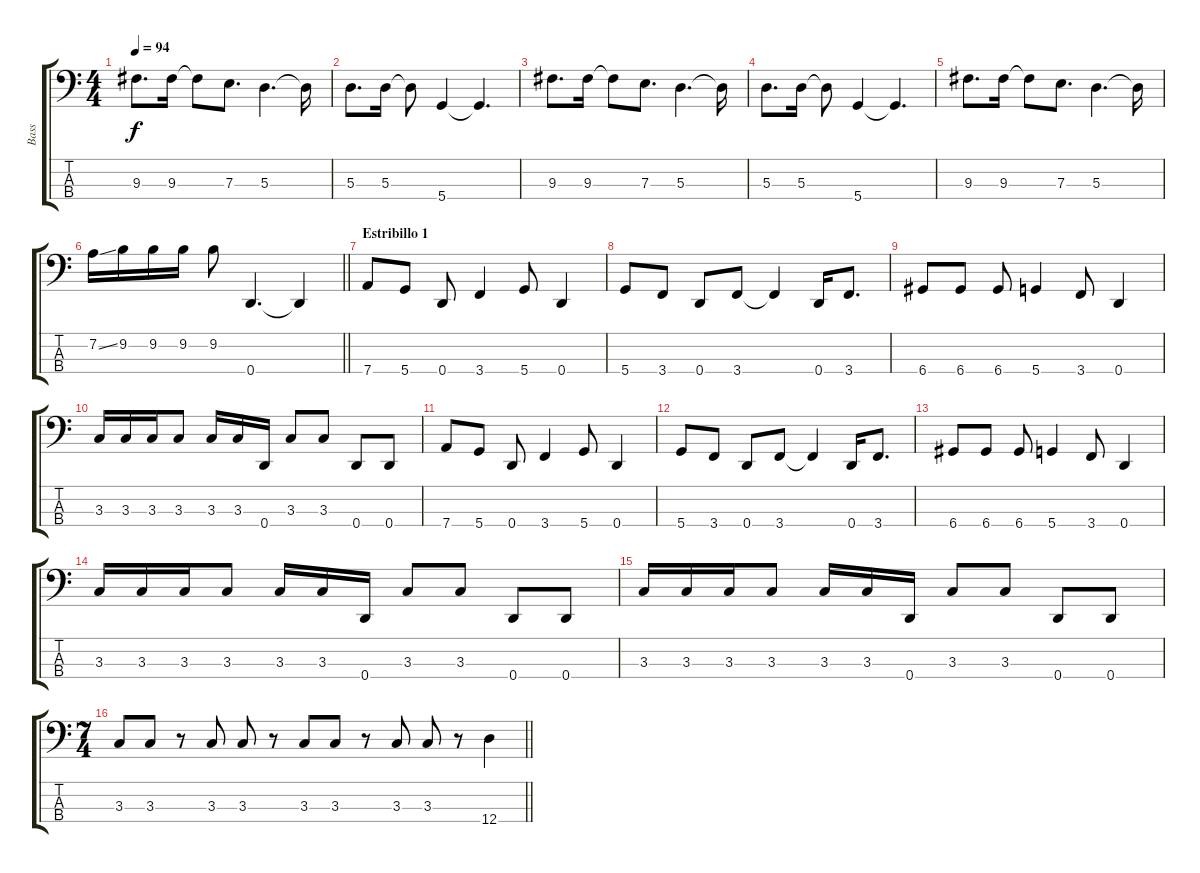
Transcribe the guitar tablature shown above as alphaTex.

\track ("Bass" "Bass") {instrument electricbassfinger}
\staff {score tabs}
\tuning (G2 D2 A1 D1) {hide}
\ts (4 4)
\tempo 94
\clef f4
\ks c
9.3.8{d dy f} 9.3.16 9.3{t}.8 7.3.8{d} 5.3.4{d} 5.3{t}.16 |
5.3.8{d} 5.3.16 5.3{t}.8 5.4.4 5.4{t}.4{d} |
9.3.8{d} 9.3.16 9.3{t}.8 7.3.8{d} 5.3.4{d} 5.3{t}.16 |
5.3.8{d} 5.3.16 5.3{t}.8 5.4.4 5.4{t}.4{d} |
9.3.8{d} 9.3.16 9.3{t}.8 7.3.8{d} 5.3.4{d} 5.3{t}.16 |
\barLineRight lightlight
7.2{ss}.16 9.2.16 9.2.16 9.2.16 9.2.8 0.4.4{d} 0.4{t}.4 |
\section ("" "Estribillo 1")
7.4.8 5.4.8 0.4.8 3.4.4 5.4.8 0.4.4 |
5.4.8 3.4.8 0.4.8 3.4.8 3.4{t}.4 0.4.16 3.4.8{d} |
6.4.8 6.4.8 6.4.8 5.4.4 3.4.8 0.4.4 |
3.3.16 3.3.16 3.3.16 3.3.8 3.3.16 3.3.16 0.4.16 3.3.8 3.3.8 0.4.8 0.4.8 |
7.4.8 5.4.8 0.4.8 3.4.4 5.4.8 0.4.4 |
5.4.8 3.4.8 0.4.8 3.4.8 3.4{t}.4 0.4.16 3.4.8{d} |
6.4.8 6.4.8 6.4.8 5.4.4 3.4.8 0.4.4 |
3.3.16 3.3.16 3.3.16 3.3.8 3.3.16 3.3.16 0.4.16 3.3.8 3.3.8 0.4.8 0.4.8 |
3.3.16 3.3.16 3.3.16 3.3.8 3.3.16 3.3.16 0.4.16 3.3.8 3.3.8 0.4.8 0.4.8 |
\ts (7 4)
\barLineRight lightlight
3.3.8 3.3.8 r.8 3.3.8 3.3.8 r.8 3.3.8 3.3.8 r.8 3.3.8 3.3.8 r.8 12.4{ss}.4
